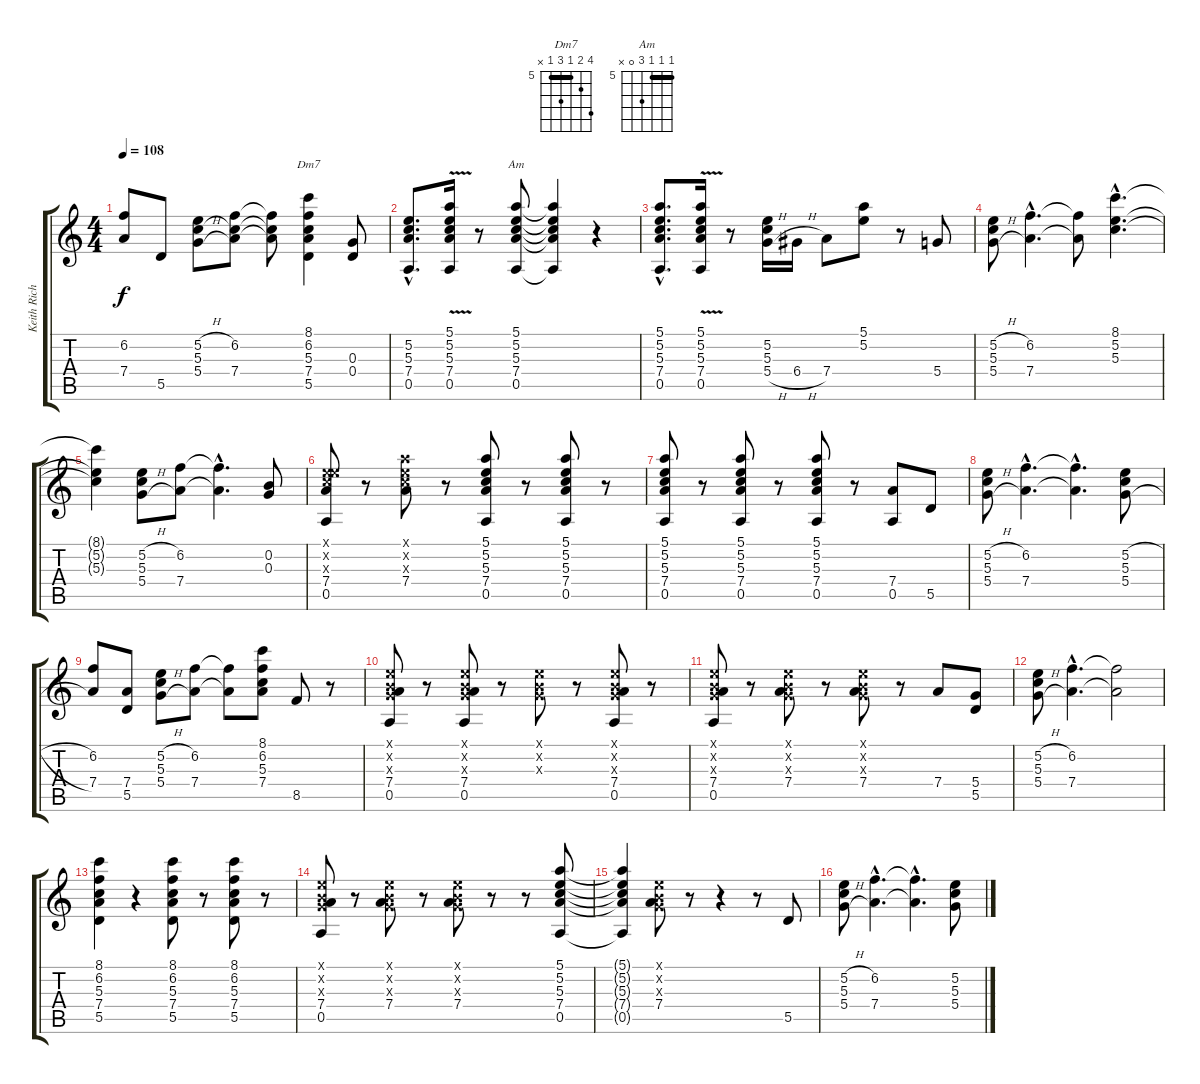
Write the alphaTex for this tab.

\track ("Keith Richards" "Keith Rich") {instrument electricguitarjazz}
\staff {score tabs}
\tuning (E4 B3 G3 D3 A2 E2) {hide}
\chord ("Dm7" 8 6 5 7 5 x) {firstfret 5 barre 5}
\chord ("Am" 5 5 5 7 0 x) {firstfret 5 barre 5}
\ts (4 4)
\tempo 108
\clef g2
\ks c
(6.2 7.4).8{dy f} 5.5.8 (5.2{h} 5.3 5.4{h}).8 (6.2 5.3{t} 7.4).8 (6.2{t} 5.3{t} 7.4{t}).8 (8.1 6.2 5.3 7.4 5.5).4{ch "Dm7"} (0.3 0.4).8 |
(5.2{hac} 5.3{hac} 7.4{hac} 0.5{hac}).8{d} (5.1 5.2 5.3 7.4 0.5{v}).16 r.8 (5.1 5.2 5.3 7.4 0.5).8{ch "Am"} (5.1{t} 5.2{t} 5.3{t} 7.4{t} 0.5{t}).4 r.4 |
(5.1{hac} 5.2{hac} 5.3{hac} 7.4{hac} 0.5{hac}).8{d} (5.1{v} 5.2 5.3 7.4 0.5).16 r.8 (5.2 5.3 5.4{h}).16 6.4{h}.16 7.4.8 (5.1 5.2).8 r.8 5.4.8 |
(5.2{h} 5.3 5.4{h}).8 (6.2{hac} 7.4{hac}).4{d} (6.2{t} 7.4{t}).8 (8.1{hac} 5.2{hac} 5.3{hac}).4{d} |
(8.1{t} 5.2{t} 5.3{t}).4 (5.2{h} 5.3 5.4{h}).8 (6.2 7.4).8 (6.2{hac t} 7.4{hac t}).4{d} (0.2 0.3).8 |
(0.1{x} 5.2{x} 5.3{x} 7.4 0.5).8 r.8 (5.1{x} 5.2{x} 5.3{x} 7.4).8 r.8 (5.1 5.2 5.3 7.4 0.5).8 r.8 (5.1 5.2 5.3 7.4 0.5).8 r.8 |
(5.1 5.2 5.3 7.4 0.5).8 r.8 (5.1 5.2 5.3 7.4 0.5).8 r.8 (5.1 5.2 5.3 7.4 0.5).8 r.8 (7.4 0.5).8 5.5.8 |
(5.2{h} 5.3 5.4{h}).8 (6.2{hac} 7.4{hac}).4{d} (6.2{hac t} 7.4{hac t}).4{d} (5.2{h} 5.3 5.4{h}).8 |
(6.2 7.4).8 (7.4 5.5).8 (5.2{h} 5.3 5.4{h}).8 (6.2 7.4).8 (6.2{t} 7.4{t}).8 (8.1 6.2 5.3 7.4).8 8.5.8 r.8 |
(0.1{x} 0.2{x} 0.3{x} 7.4 0.5).8 r.8 (0.1{x} 0.2{x} 0.3{x} 7.4 0.5).8 r.8 (0.1{x} 0.2{x} 0.3{x}).8 r.8 (0.1{x} 0.2{x} 0.3{x} 7.4 0.5).8 r.8 |
(0.1{x} 0.2{x} 0.3{x} 7.4 0.5).8 r.8 (0.1{x} 0.2{x} 0.3{x} 7.4).8 r.8 (0.1{x} 0.2{x} 0.3{x} 7.4).8 r.8 7.4.8 (5.4 5.5).8 |
(5.2{h} 5.3 5.4{h}).8 (6.2{hac} 7.4{hac}).4{d} (6.2{t} 7.4{t}).2 |
(8.1 6.2 5.3 7.4 5.5).4 r.4 (8.1 6.2 5.3 7.4 5.5).8 r.8 (8.1 6.2 5.3 7.4 5.5).8 r.8 |
(0.1{x} 0.2{x} 0.3{x} 7.4 0.5).8 r.8 (0.1{x} 0.2{x} 0.3{x} 7.4).8 r.8 (0.1{x} 0.2{x} 0.3{x} 7.4).8 r.8 r.8 (5.1 5.2 5.3 7.4 0.5).8 |
(5.1{t} 5.2{t} 5.3{t} 7.4{t} 0.5{t}).4 (0.1{x} 0.2{x} 0.3{x} 7.4).8 r.8 r.4 r.8 5.5.8 |
(5.2{h} 5.3 5.4{h}).8 (6.2{hac} 7.4{hac}).4{d} (6.2{hac t} 7.4{hac t}).4{d} (5.2{h} 5.3 5.4{h}).8
